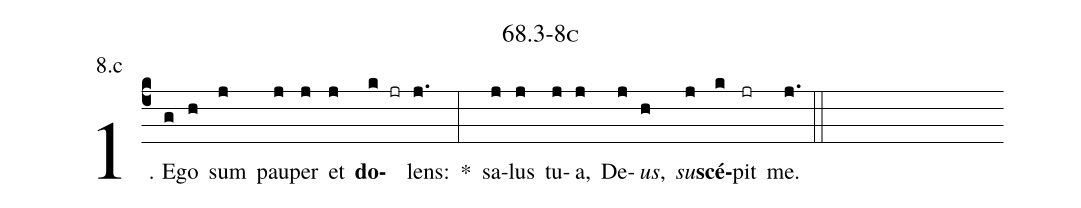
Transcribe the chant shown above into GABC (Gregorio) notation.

name: 68.3-8c;
annotation: 8.c;
%%
(c4)1. E(g)go(h) sum(j) pau(j)per(j) et(j) <b>do</b>(k jr)lens:(j.) *(:) sa(j)lus(j) tu(j)a,(j) De(j)<i>us</i>,(h) <i>su</i>(j)<b>scé</b>(k)pit(jr) me.(j.) (::)


%E(j) u(j) o(h) u(j) a(k) e.(j.) (::)
